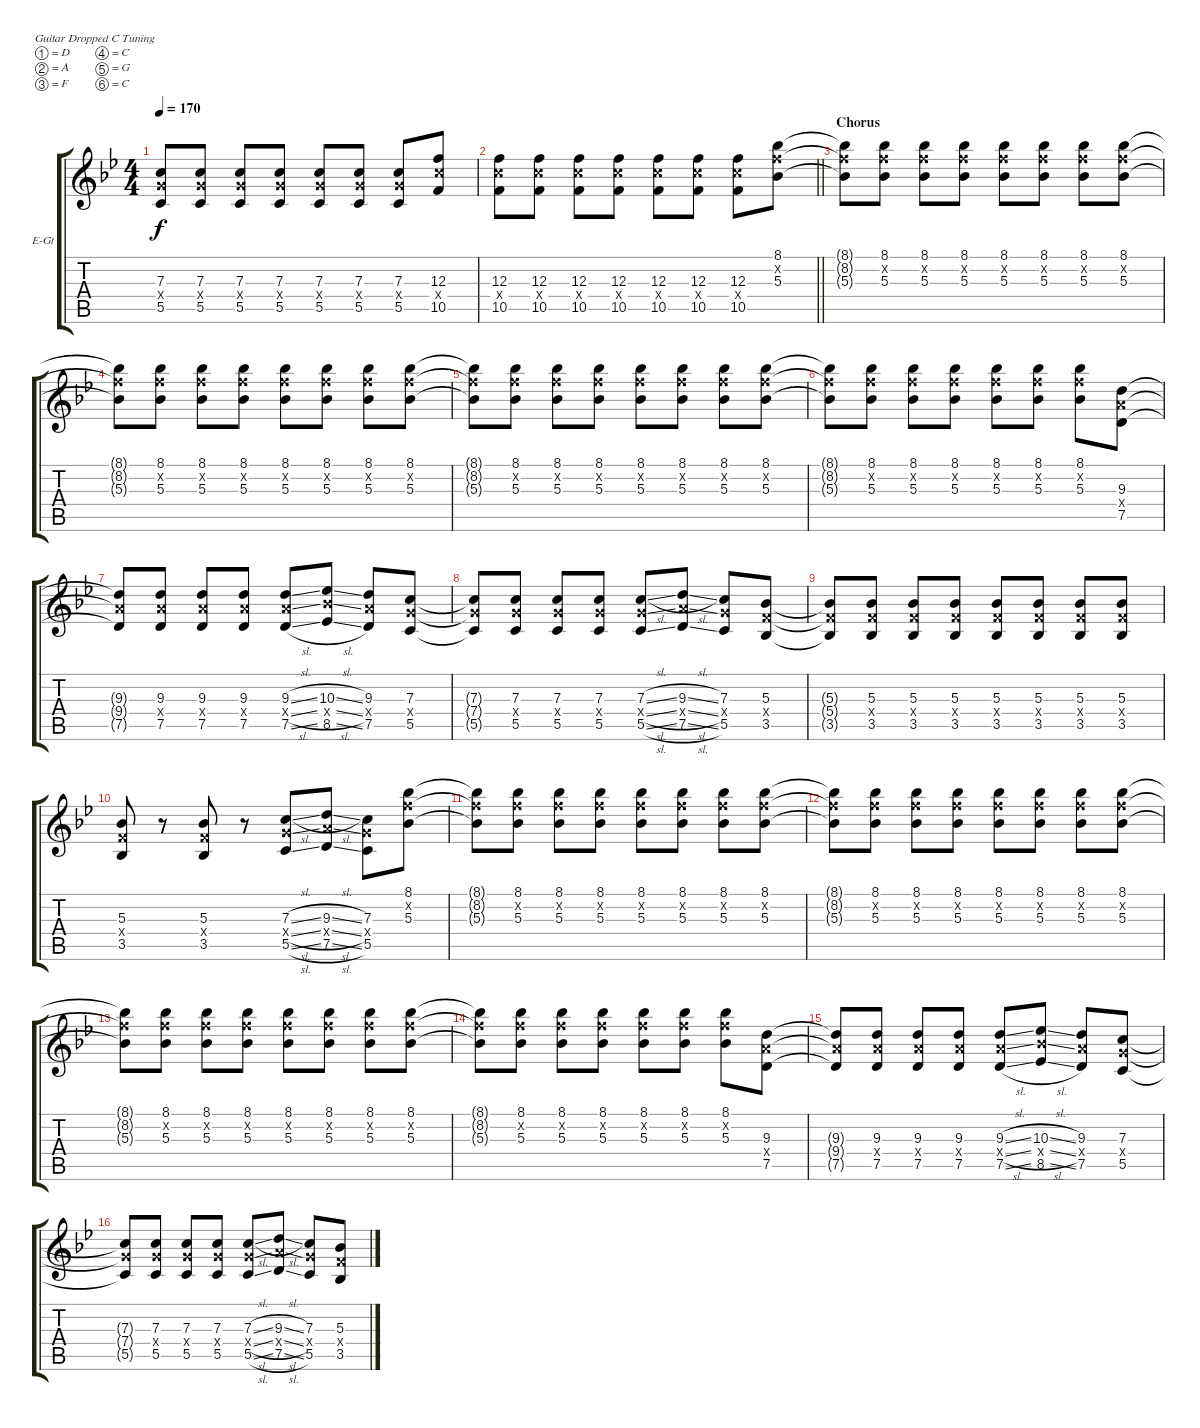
\defaultSystemsLayout 4
\bracketExtendMode groupsimilarinstruments
\firstSystemTrackNameOrientation horizontal
\otherSystemsTrackNameOrientation horizontal
\track ("Guitar 3" "E-Gt") {instrument distortionguitar}
\staff {score tabs}
\tuning (D4 A3 F3 C3 G2 C2)
\ts (4 4)
\tempo 170
\clef g2
\ks bb
(5.5{t} 7.4{x t} 7.3{t}).8{dy f} (5.5 7.4{x} 7.3).8 (5.5 7.4{x} 7.3).8 (5.5 7.4{x} 7.3).8 (5.5 7.4{x} 7.3).8 (5.5 7.4{x} 7.3).8 (5.5 7.4{x} 7.3).8 (10.5 12.4{x} 12.3).8 |
\barLineRight lightlight
(10.5 12.4{x} 12.3).8 (12.3 12.4{x} 10.5).8 (12.3 12.4{x} 10.5).8 (12.3 12.4{x} 10.5).8 (12.3 12.4{x} 10.5).8 (12.3 12.4{x} 10.5).8 (12.3 12.4{x} 10.5).8 (5.3 8.2{x} 8.1).8 |
\section ("" "Chorus")
(5.3{t} 8.2{x t} 8.1{t}).8 (5.3 8.2{x} 8.1).8 (5.3 8.2{x} 8.1).8 (5.3 8.2{x} 8.1).8 (5.3 8.2{x} 8.1).8 (5.3 8.2{x} 8.1).8 (5.3 8.2{x} 8.1).8 (5.3 8.2{x} 8.1).8 |
(5.3{t} 8.2{x t} 8.1{t}).8 (5.3 8.2{x} 8.1).8 (5.3 8.2{x} 8.1).8 (5.3 8.2{x} 8.1).8 (5.3 8.2{x} 8.1).8 (5.3 8.2{x} 8.1).8 (5.3 8.2{x} 8.1).8 (5.3 8.2{x} 8.1).8 |
(5.3{t} 8.2{x t} 8.1{t}).8 (5.3 8.2{x} 8.1).8 (5.3 8.2{x} 8.1).8 (5.3 8.2{x} 8.1).8 (5.3 8.2{x} 8.1).8 (5.3 8.2{x} 8.1).8 (5.3 8.2{x} 8.1).8 (5.3 8.2{x} 8.1).8 |
(5.3{t} 8.2{x t} 8.1{t}).8 (5.3 8.2{x} 8.1).8 (5.3 8.2{x} 8.1).8 (5.3 8.2{x} 8.1).8 (5.3 8.2{x} 8.1).8 (5.3 8.2{x} 8.1).8 (5.3 8.2{x} 8.1).8 (9.3 7.5 9.4{x}).8 |
(9.4{x t} 9.3{t} 7.5{t}).8 (9.4{x} 9.3 7.5).8 (9.4{x} 9.3 7.5).8 (9.4{x} 9.3 7.5).8 (9.4{sl x} 9.3{sl} 7.5{sl}).8 (8.5{sl} 10.4{sl x} 10.3{sl}).8 (9.4{x} 9.3 7.5).8 (5.5 7.4{x} 7.3).8 |
(5.5{t} 7.4{x t} 7.3{t}).8 (5.5 7.4{x} 7.3).8 (5.5 7.4{x} 7.3).8 (5.5 7.4{x} 7.3).8 (5.5{sl} 7.4{sl x} 7.3{sl}).8 (7.5{sl} 9.4{sl x} 9.3{sl}).8 (5.5 7.4{x} 7.3).8 (3.5 5.4{x} 5.3).8 |
(3.5{t} 5.4{x t} 5.3{t}).8 (3.5 5.4{x} 5.3).8 (3.5 5.4{x} 5.3).8 (3.5 5.4{x} 5.3).8 (3.5 5.4{x} 5.3).8 (3.5 5.4{x} 5.3).8 (3.5 5.4{x} 5.3).8 (3.5 5.4{x} 5.3).8 |
(5.3 5.4{x} 3.5).8 r.8 (3.5 5.4{x} 5.3).8 r.8 (5.5{sl} 7.4{sl x} 7.3{sl}).8 (7.5{sl} 9.4{sl x} 9.3{sl}).8 (5.5 7.4{x} 7.3).8 (5.3 8.2{x} 8.1).8 |
(5.3{t} 8.2{x t} 8.1{t}).8 (5.3 8.2{x} 8.1).8 (5.3 8.2{x} 8.1).8 (5.3 8.2{x} 8.1).8 (5.3 8.2{x} 8.1).8 (5.3 8.2{x} 8.1).8 (5.3 8.2{x} 8.1).8 (5.3 8.2{x} 8.1).8 |
(5.3{t} 8.2{x t} 8.1{t}).8 (5.3 8.2{x} 8.1).8 (5.3 8.2{x} 8.1).8 (5.3 8.2{x} 8.1).8 (5.3 8.2{x} 8.1).8 (5.3 8.2{x} 8.1).8 (5.3 8.2{x} 8.1).8 (5.3 8.2{x} 8.1).8 |
(5.3{t} 8.2{x t} 8.1{t}).8 (5.3 8.2{x} 8.1).8 (5.3 8.2{x} 8.1).8 (5.3 8.2{x} 8.1).8 (5.3 8.2{x} 8.1).8 (5.3 8.2{x} 8.1).8 (5.3 8.2{x} 8.1).8 (5.3 8.2{x} 8.1).8 |
(5.3{t} 8.2{x t} 8.1{t}).8 (5.3 8.2{x} 8.1).8 (5.3 8.2{x} 8.1).8 (5.3 8.2{x} 8.1).8 (5.3 8.2{x} 8.1).8 (5.3 8.2{x} 8.1).8 (5.3 8.2{x} 8.1).8 (9.3 7.5 9.4{x}).8 |
(9.4{x t} 9.3{t} 7.5{t}).8 (9.4{x} 9.3 7.5).8 (9.4{x} 9.3 7.5).8 (9.4{x} 9.3 7.5).8 (9.4{sl x} 9.3{sl} 7.5{sl}).8 (8.5{sl} 10.4{sl x} 10.3{sl}).8 (9.4{x} 9.3 7.5).8 (5.5 7.4{x} 7.3).8 |
(5.5{t} 7.4{x t} 7.3{t}).8 (5.5 7.4{x} 7.3).8 (5.5 7.4{x} 7.3).8 (5.5 7.4{x} 7.3).8 (5.5{sl} 7.4{sl x} 7.3{sl}).8 (7.5{sl} 9.4{sl x} 9.3{sl}).8 (5.5 7.4{x} 7.3).8 (3.5 5.4{x} 5.3).8
